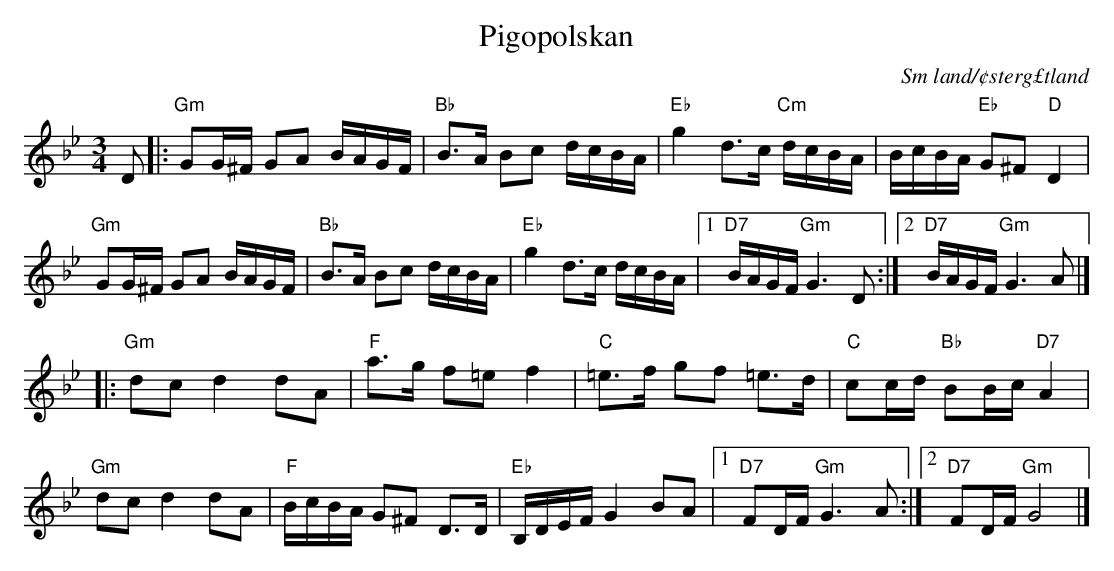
X:1
T:Pigopolskan
O:Sm land/¢sterg£tland
M:3/4
L:1/8
K:Gm
D|:"Gm" GG/2^F/2 GA B/2A/2G/2F/2|"Bb" B3/2A/2 Bc d/2c/2B/2A/2|"Eb" g2 d3/2c/2 "Cm"d/2c/2B/2A/2 | B/2c/2B/2A/2 "Eb"G^F "D" D2|
"Gm" GG/2^F/2 GA B/2A/2G/2F/2|"Bb" B3/2A/2 Bc d/2c/2B/2A/2|"Eb" g2 d3/2c/2 d/2c/2B/2A/2|[1 "D7" B/2A/2G/2F/2 "Gm" G3 D:|[2 "D7" B/2A/2G/2F/2 "Gm" G3 A|]
|:"Gm" dc d2 dA|"F" a3/2g/2 f=e f2|"C" =e3/2f/2 gf =e3/2d/2|"C" cc/2d/2 "Bb" BB/2c/2 "D7" A2|
"Gm" dc d2 dA|"F" B/2c/2B/2A/2 G^F D3/2D/2|"Eb" B,/2D/2E/2F/2 G2 BA|[1 "D7" FD/2F/2 "Gm" G3 A:|[2 "D7" FD/2F/2 "Gm" G4|]
